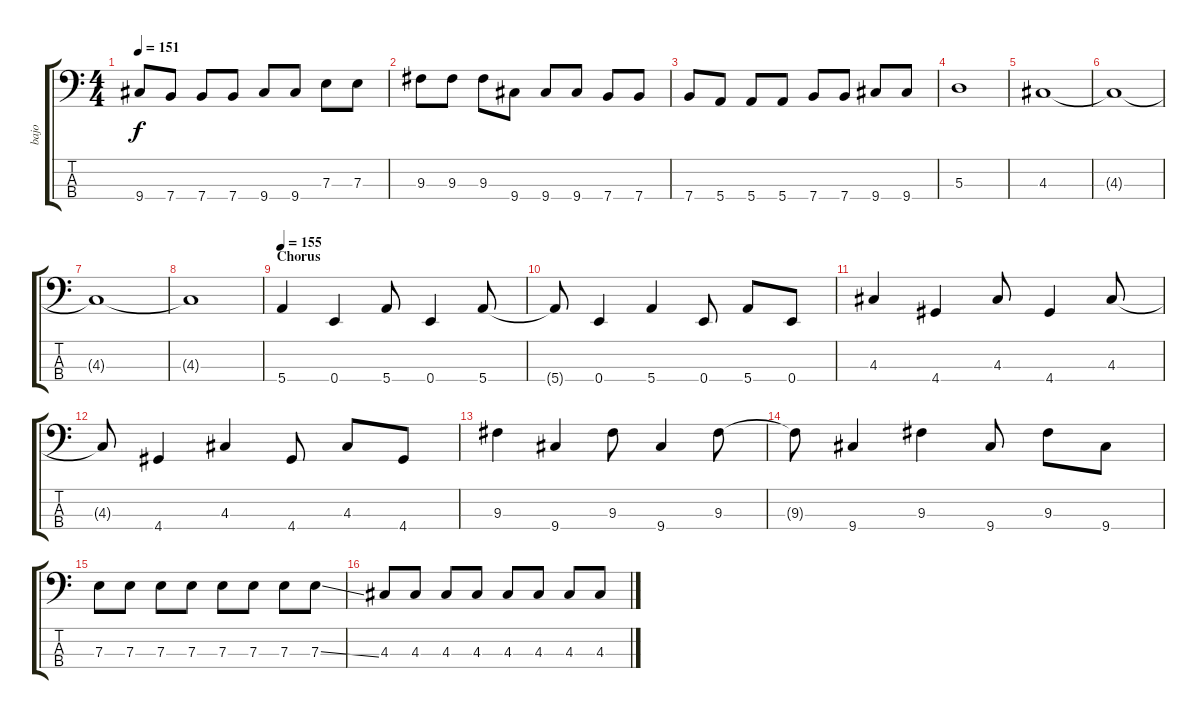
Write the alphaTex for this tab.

\track ("bajo" "bajo") {instrument electricbassfinger}
\staff {score tabs}
\tuning (G2 D2 A1 E1) {hide}
\ts (4 4)
\tempo 151
\clef f4
\ks c
9.4.8{dy f} 7.4.8 7.4.8 7.4.8 9.4.8 9.4.8 7.3.8 7.3.8 |
9.3.8 9.3.8 9.3.8 9.4.8 9.4.8 9.4.8 7.4.8 7.4.8 |
7.4.8 5.4.8 5.4.8 5.4.8 7.4.8 7.4.8 9.4.8 9.4.8 |
5.3.1 |
4.3.1 |
4.3{t}.1 |
4.3{t}.1 |
4.3{t}.1 |
\section ("" "Chorus")
\tempo 155
5.4.4 0.4.4 5.4.8 0.4.4 5.4.8 |
5.4{t}.8 0.4.4 5.4.4 0.4.8 5.4.8 0.4.8 |
4.3.4 4.4.4 4.3.8 4.4.4 4.3.8 |
4.3{t}.8 4.4.4 4.3.4 4.4.8 4.3.8 4.4.8 |
9.3.4 9.4.4 9.3.8 9.4.4 9.3.8 |
9.3{t}.8 9.4.4 9.3.4 9.4.8 9.3.8 9.4.8 |
7.3.8 7.3.8 7.3.8 7.3.8 7.3.8 7.3.8 7.3.8 7.3{ss}.8 |
4.3.8 4.3.8 4.3.8 4.3.8 4.3.8 4.3.8 4.3.8 4.3.8
